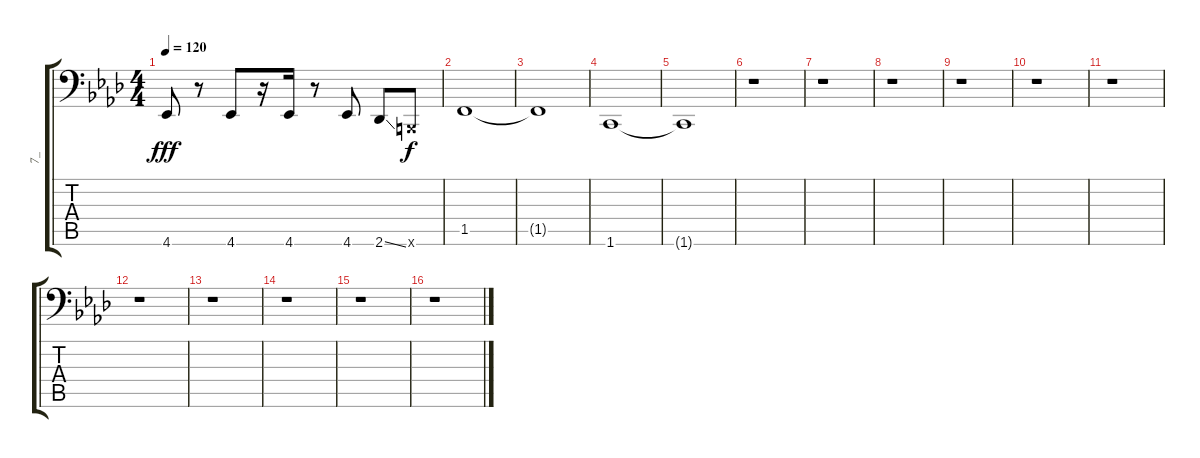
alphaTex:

\track ("7_" "7_") {instrument electricguitarmuted}
\staff {score tabs}
\tuning (C3 G2 D2 A1 E1 B0) {hide}
\ts (4 4)
\tempo 120
\clef f4
\ks fminor
4.6.8{dy fff} r.8 4.6.8 r.16 4.6.16 r.8 4.6.8 2.6{ss}.8 0.6{x}.8{dy f} |
\ks ab
1.5.1 |
1.5{t}.1 |
1.6.1 |
1.6{t}.1 |
r.1 |
r.1 |
r.1 |
r.1 |
r.1 |
r.1 |
r.1 |
r.1 |
r.1 |
r.1 |
r.1
